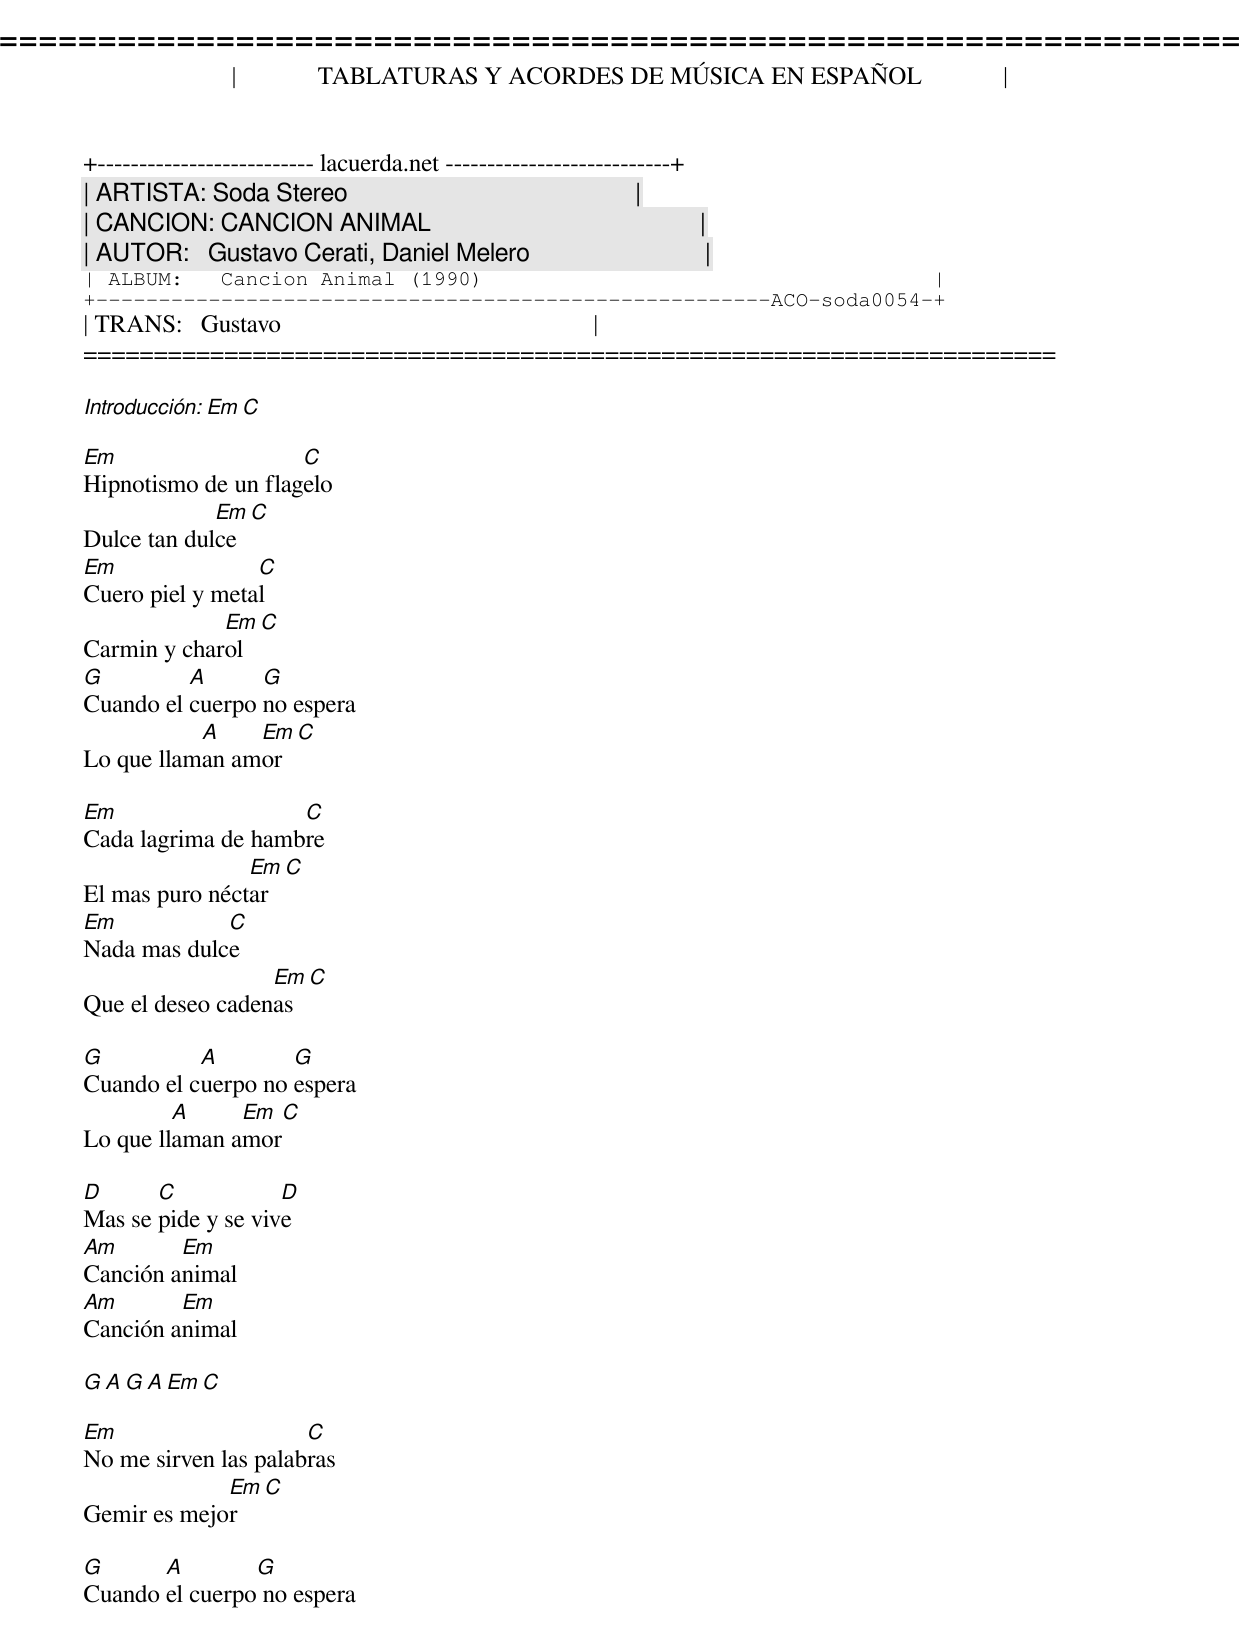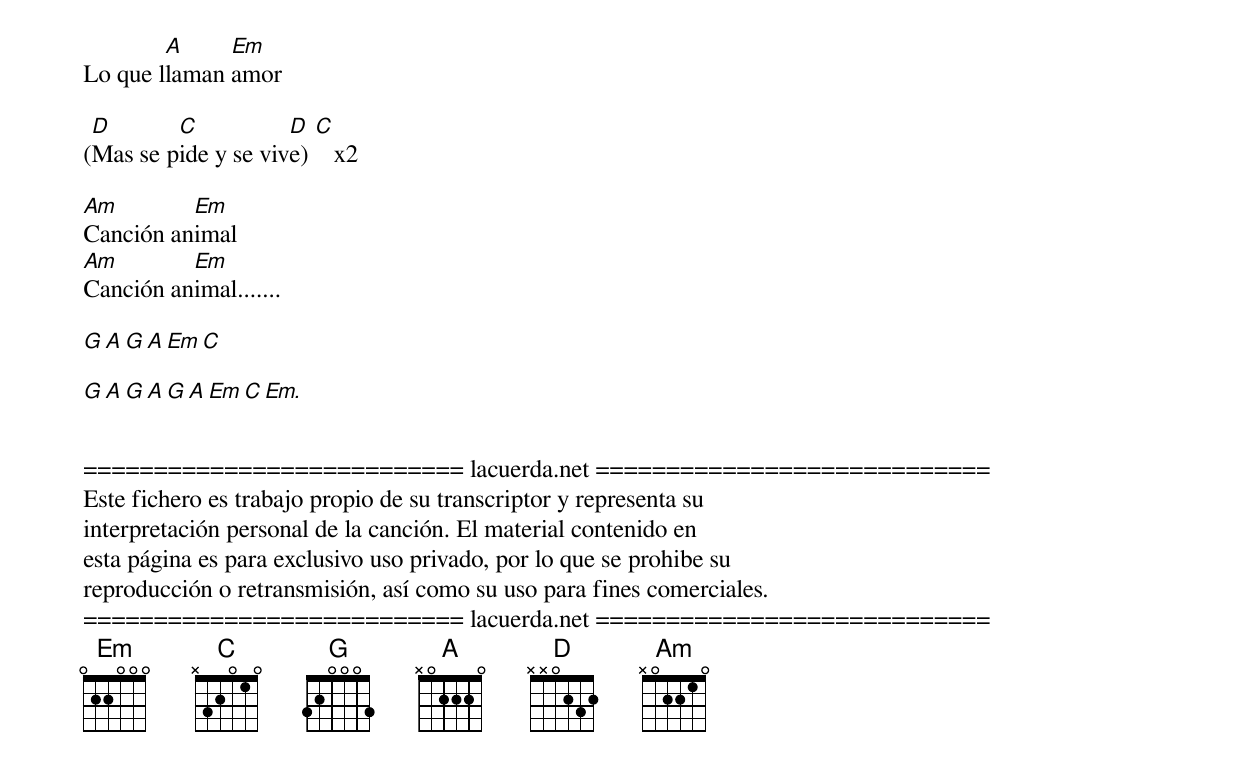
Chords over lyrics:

=====================================================================
|             TABLATURAS Y ACORDES DE MÚSICA EN ESPAÑOL             |
+-------------------------- lacuerda.net ---------------------------+
| ARTISTA: Soda Stereo                                              |
| CANCION: CANCION ANIMAL                                           |
| AUTOR:   Gustavo Cerati, Daniel Melero                            |
| ALBUM:   Cancion Animal (1990)                                    |
+------------------------------------------------------ACO-soda0054-+
| TRANS:   Gustavo                                                  |
=====================================================================

Introducción: Em    C

Em                   C
Hipnotismo de un flagelo
             Em   C
Dulce tan dulce
Em               C
Cuero piel y metal
             Em  C
Carmin y charol
G         A      G
Cuando el cuerpo no espera
           A    Em   C
Lo que llaman amor

Em                  C
Cada lagrima de hambre
                Em  C
El mas puro néctar
Em           C
Nada mas dulce
                  Em  C
Que el deseo cadenas

G          A        G
Cuando el cuerpo no espera
         A     Em  C
Lo que llaman amor

D      C            D
Mas se pide y se vive
Am       Em
Canción animal
Am       Em
Canción animal

G A G A Em C

Em                    C
No me sirven las palabras
             Em  C
Gemir es mejor

G      A        G
Cuando el cuerpo no espera
        A     Em
Lo que llaman amor

 D       C           D  C
(Mas se pide y se vive)    x2

Am        Em
Canción animal
Am        Em
Canción animal.......

G A G A Em C

G A G A G A Em C Em.


=========================== lacuerda.net ============================
Este fichero es trabajo propio de su transcriptor y representa su
interpretación personal de la canción. El material contenido en
esta página es para exclusivo uso privado, por lo que se prohibe su
reproducción o retransmisión, así como su uso para fines comerciales.
=========================== lacuerda.net ============================
